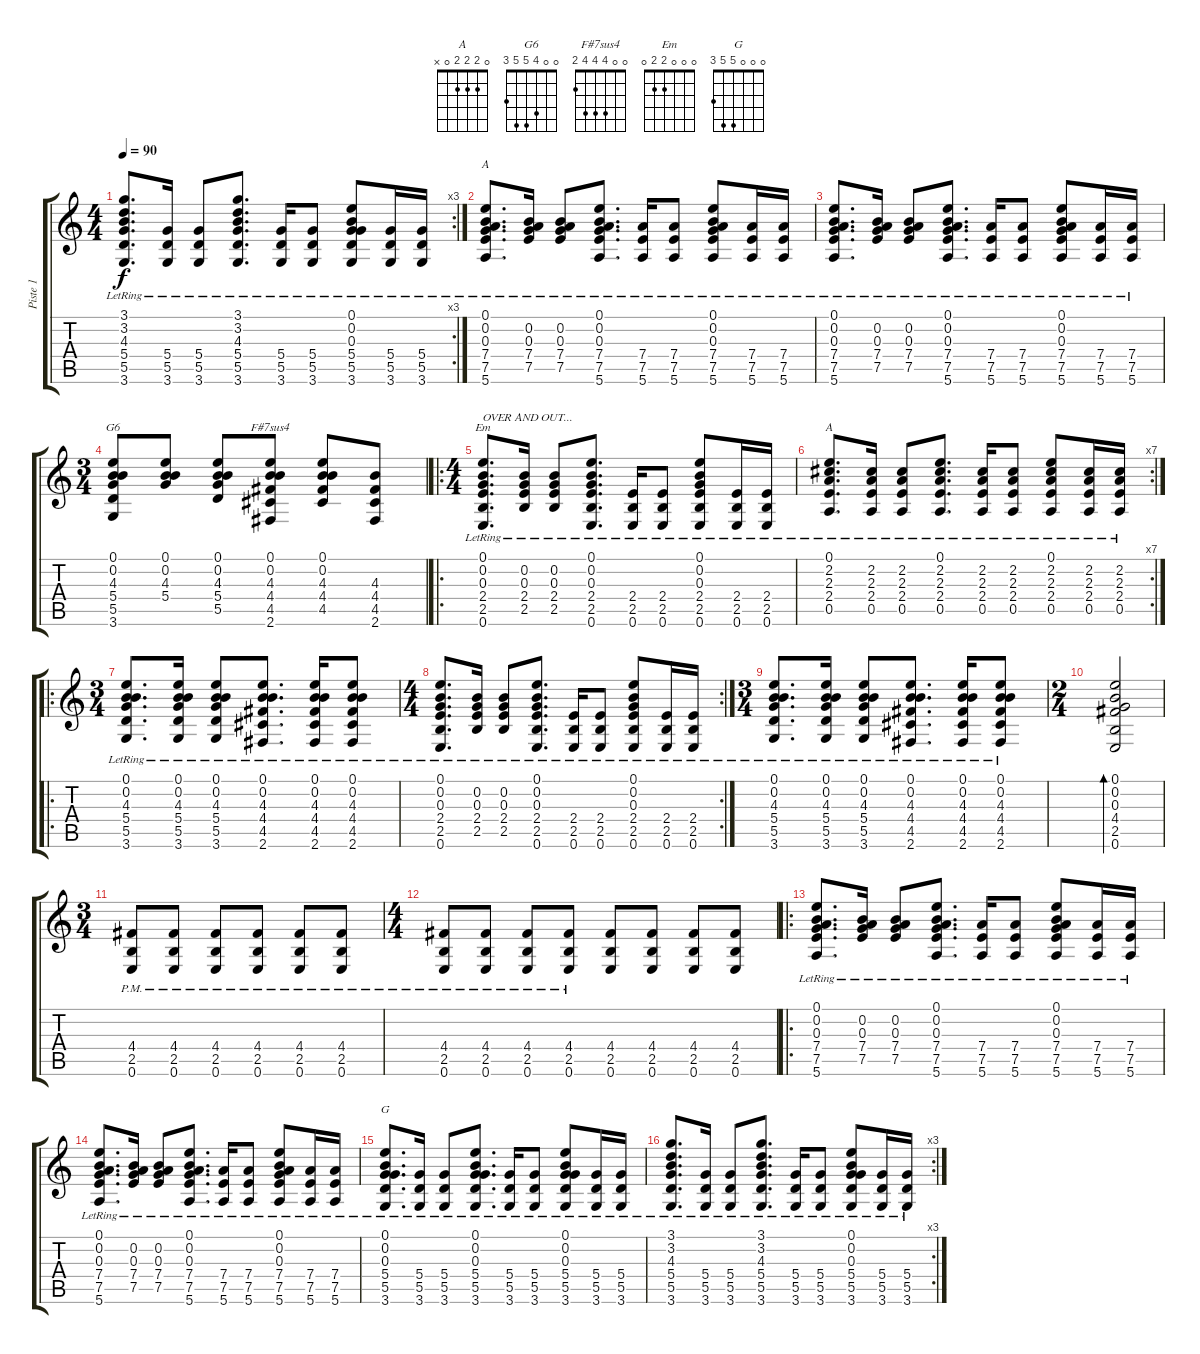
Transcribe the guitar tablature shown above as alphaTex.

\track ("Piste 1" "Piste 1") {solo instrument acousticguitarsteel}
\staff {score tabs}
\tuning (E4 B3 G3 D3 A2 E2) {hide}
\chord ("A" 0 0 0 7 7 5) {firstfret 5}
\chord ("G6" 0 0 4 5 5 3)
\chord ("F#7sus4" 0 0 4 4 4 2)
\chord ("Em" 0 0 0 2 2 0)
\chord ("A" 0 2 2 2 0 x)
\chord ("G" 0 0 0 5 5 3)
\rc 3
\ts (4 4)
\tempo 90
\clef g2
\ks c
(3.1{lr} 3.2{lr} 4.3{lr} 5.4{lr} 5.5{lr} 3.6{lr}).8{d dy f} (5.4{lr} 5.5{lr} 3.6{lr}).16 (5.4{lr} 5.5{lr} 3.6{lr}).8 (3.1{lr} 3.2{lr} 4.3{lr} 5.4{lr} 5.5{lr} 3.6{lr}).8{d} (5.4{lr} 5.5{lr} 3.6{lr}).16 (5.4{lr} 5.5{lr} 3.6{lr}).8 (0.1{lr} 0.2{lr} 0.3{lr} 5.4{lr} 5.5{lr} 3.6{lr}).8 (5.4{lr} 5.5{lr} 3.6{lr}).16 (5.4{lr} 5.5{lr} 3.6{lr}).16 |
(0.1{lr} 0.2{lr} 0.3{lr} 7.4{lr} 7.5{lr} 5.6{lr}).8{d ch "A"} (0.2{lr} 0.3{lr} 7.4{lr} 7.5{lr}).16 (0.2{lr} 0.3{lr} 7.4{lr} 7.5{lr}).8 (0.1{lr} 0.2{lr} 0.3{lr} 7.4{lr} 7.5{lr} 5.6{lr}).8{d} (7.4{lr} 7.5{lr} 5.6{lr}).16 (7.4{lr} 7.5{lr} 5.6{lr}).8 (0.1{lr} 0.2{lr} 0.3{lr} 7.4{lr} 7.5{lr} 5.6{lr}).8 (7.4{lr} 7.5{lr} 5.6{lr}).16 (7.4{lr} 7.5{lr} 5.6{lr}).16 |
(0.1{lr} 0.2{lr} 0.3{lr} 7.4{lr} 7.5{lr} 5.6{lr}).8{d} (0.2{lr} 0.3{lr} 7.4{lr} 7.5{lr}).16 (0.2{lr} 0.3{lr} 7.4{lr} 7.5{lr}).8 (0.1{lr} 0.2{lr} 0.3{lr} 7.4{lr} 7.5{lr} 5.6{lr}).8{d} (7.4{lr} 7.5{lr} 5.6{lr}).16 (7.4{lr} 7.5{lr} 5.6{lr}).8 (0.1{lr} 0.2{lr} 0.3{lr} 7.4{lr} 7.5{lr} 5.6{lr}).8 (7.4{lr} 7.5{lr} 5.6{lr}).16 (7.4{lr} 7.5{lr} 5.6{lr}).16 |
\ts (3 4)
(0.1 0.2 4.3 5.4 5.5 3.6).8{ch "G6"} (0.1 0.2 4.3 5.4).8 (0.1 0.2 4.3 5.4 5.5).8 (0.1 0.2 4.3 4.4 4.5 2.6).8{ch "F#7sus4"} (0.1 0.2 4.3 4.4 4.5).8 (4.3 4.4 4.5 2.6).8 |
\ro
\ts (4 4)
(0.1{lr} 0.2{lr} 0.3{lr} 2.4{lr} 2.5{lr} 0.6{lr}).8{d ch "Em" txt "OVER AND OUT..."} (0.2{lr} 0.3{lr} 2.4{lr} 2.5{lr}).16 (0.2{lr} 0.3{lr} 2.4{lr} 2.5{lr}).8 (0.1{lr} 0.2{lr} 0.3{lr} 2.4{lr} 2.5{lr} 0.6{lr}).8{d} (2.4{lr} 2.5{lr} 0.6{lr}).16 (2.4{lr} 2.5{lr} 0.6{lr}).8 (0.1{lr} 0.2{lr} 0.3{lr} 2.4{lr} 2.5{lr} 0.6{lr}).8 (2.4{lr} 2.5{lr} 0.6{lr}).16 (2.4{lr} 2.5{lr} 0.6{lr}).16 |
\rc 7
(0.1{lr} 2.2{lr} 2.3{lr} 2.4{lr} 0.5{lr}).8{d ch "A"} (2.2{lr} 2.3{lr} 2.4{lr} 0.5{lr}).16 (2.2{lr} 2.3{lr} 2.4{lr} 0.5{lr}).8 (0.1{lr} 2.2{lr} 2.3{lr} 2.4{lr} 0.5{lr}).8{d} (2.2 2.3 2.4{lr} 0.5{lr}).16 (2.2 2.3 2.4{lr} 0.5{lr}).8 (0.1{lr} 2.2{lr} 2.3{lr} 2.4{lr} 0.5{lr}).8 (2.2 2.3 2.4{lr} 0.5{lr}).16 (2.2 2.3 2.4{lr} 0.5{lr}).16 |
\ro
\ts (3 4)
(0.1{lr} 0.2{lr} 4.3{lr} 5.4{lr} 5.5{lr} 3.6{lr}).8{d} (0.1{lr} 0.2{lr} 4.3{lr} 5.4{lr} 5.5 3.6).16 (0.1{lr} 0.2{lr} 4.3{lr} 5.4{lr} 5.5{lr} 3.6).8 (0.1{lr} 0.2{lr} 4.3{lr} 4.4{lr} 4.5{lr} 2.6{lr}).8{d} (0.1{lr} 0.2{lr} 4.3{lr} 4.4{lr} 4.5{lr} 2.6).16 (0.1 0.2 4.3{lr} 4.4{lr} 4.5{lr} 2.6{lr}).8 |
\rc 2
\ts (4 4)
(0.1{lr} 0.2{lr} 0.3{lr} 2.4{lr} 2.5{lr} 0.6{lr}).8{d} (0.2{lr} 0.3{lr} 2.4{lr} 2.5{lr}).16 (0.2{lr} 0.3{lr} 2.4{lr} 2.5{lr}).8 (0.1{lr} 0.2{lr} 0.3{lr} 2.4{lr} 2.5{lr} 0.6{lr}).8{d} (2.4{lr} 2.5{lr} 0.6{lr}).16 (2.4{lr} 2.5{lr} 0.6{lr}).8 (0.1{lr} 0.2{lr} 0.3{lr} 2.4{lr} 2.5{lr} 0.6{lr}).8 (2.4{lr} 2.5{lr} 0.6{lr}).16 (2.4{lr} 2.5{lr} 0.6{lr}).16 |
\ts (3 4)
(0.1{lr} 0.2{lr} 4.3{lr} 5.4{lr} 5.5{lr} 3.6{lr}).8{d} (0.1{lr} 0.2{lr} 4.3{lr} 5.4{lr} 5.5 3.6).16 (0.1{lr} 0.2{lr} 4.3{lr} 5.4{lr} 5.5{lr} 3.6).8 (0.1{lr} 0.2{lr} 4.3{lr} 4.4{lr} 4.5{lr} 2.6{lr}).8{d} (0.1{lr} 0.2{lr} 4.3{lr} 4.4{lr} 4.5{lr} 2.6).16 (0.1 0.2 4.3{lr} 4.4{lr} 4.5{lr} 2.6{lr}).8 |
\ts (2 4)
(0.1 0.2 0.3 4.4 2.5 0.6).2{bd 120} |
\ts (3 4)
(4.4{pm} 2.5{pm} 0.6{pm}).8 (4.4{pm} 2.5{pm} 0.6{pm}).8 (4.4{pm} 2.5{pm} 0.6{pm}).8 (4.4{pm} 2.5{pm} 0.6{pm}).8 (4.4{pm} 2.5{pm} 0.6{pm}).8 (4.4{pm} 2.5{pm} 0.6{pm}).8 |
\ts (4 4)
(4.4{pm} 2.5{pm} 0.6{pm}).8 (4.4{pm} 2.5{pm} 0.6{pm}).8 (4.4{pm} 2.5{pm} 0.6{pm}).8 (4.4{pm} 2.5{pm} 0.6{pm}).8 (4.4 2.5 0.6).8 (4.4 2.5 0.6).8 (4.4 2.5 0.6).8 (4.4 2.5 0.6).8 |
\ro
(0.1{lr} 0.2{lr} 0.3{lr} 7.4{lr} 7.5{lr} 5.6{lr}).8{d} (0.2{lr} 0.3{lr} 7.4{lr} 7.5{lr}).16 (0.2{lr} 0.3{lr} 7.4{lr} 7.5{lr}).8 (0.1{lr} 0.2{lr} 0.3{lr} 7.4{lr} 7.5{lr} 5.6{lr}).8{d} (7.4{lr} 7.5{lr} 5.6{lr}).16 (7.4{lr} 7.5{lr} 5.6{lr}).8 (0.1{lr} 0.2{lr} 0.3{lr} 7.4{lr} 7.5{lr} 5.6{lr}).8 (7.4{lr} 7.5{lr} 5.6{lr}).16 (7.4{lr} 7.5{lr} 5.6{lr}).16 |
(0.1{lr} 0.2{lr} 0.3{lr} 7.4{lr} 7.5{lr} 5.6{lr}).8{d} (0.2{lr} 0.3{lr} 7.4{lr} 7.5{lr}).16 (0.2{lr} 0.3{lr} 7.4{lr} 7.5{lr}).8 (0.1{lr} 0.2{lr} 0.3{lr} 7.4{lr} 7.5{lr} 5.6{lr}).8{d} (7.4{lr} 7.5{lr} 5.6{lr}).16 (7.4{lr} 7.5{lr} 5.6{lr}).8 (0.1{lr} 0.2{lr} 0.3{lr} 7.4{lr} 7.5{lr} 5.6{lr}).8 (7.4{lr} 7.5{lr} 5.6{lr}).16 (7.4{lr} 7.5{lr} 5.6{lr}).16 |
(0.1{lr} 0.2{lr} 0.3{lr} 5.4{lr} 5.5{lr} 3.6{lr}).8{d ch "G"} (5.4{lr} 5.5{lr} 3.6{lr}).16 (5.4{lr} 5.5{lr} 3.6{lr}).8 (0.1{lr} 0.2{lr} 0.3{lr} 5.4{lr} 5.5{lr} 3.6{lr}).8{d} (5.4{lr} 5.5{lr} 3.6{lr}).16 (5.4{lr} 5.5{lr} 3.6{lr}).8 (0.1{lr} 0.2{lr} 0.3{lr} 5.4{lr} 5.5{lr} 3.6{lr}).8 (5.4{lr} 5.5{lr} 3.6{lr}).16 (5.4{lr} 5.5{lr} 3.6{lr}).16 |
\rc 3
(3.1{lr} 3.2{lr} 4.3{lr} 5.4{lr} 5.5{lr} 3.6{lr}).8{d} (5.4{lr} 5.5{lr} 3.6{lr}).16 (5.4{lr} 5.5{lr} 3.6{lr}).8 (3.1{lr} 3.2{lr} 4.3{lr} 5.4{lr} 5.5{lr} 3.6{lr}).8{d} (5.4{lr} 5.5{lr} 3.6{lr}).16 (5.4{lr} 5.5{lr} 3.6{lr}).8 (0.1{lr} 0.2{lr} 0.3{lr} 5.4{lr} 5.5{lr} 3.6{lr}).8 (5.4{lr} 5.5{lr} 3.6{lr}).16 (5.4{lr} 5.5{lr} 3.6{lr}).16
